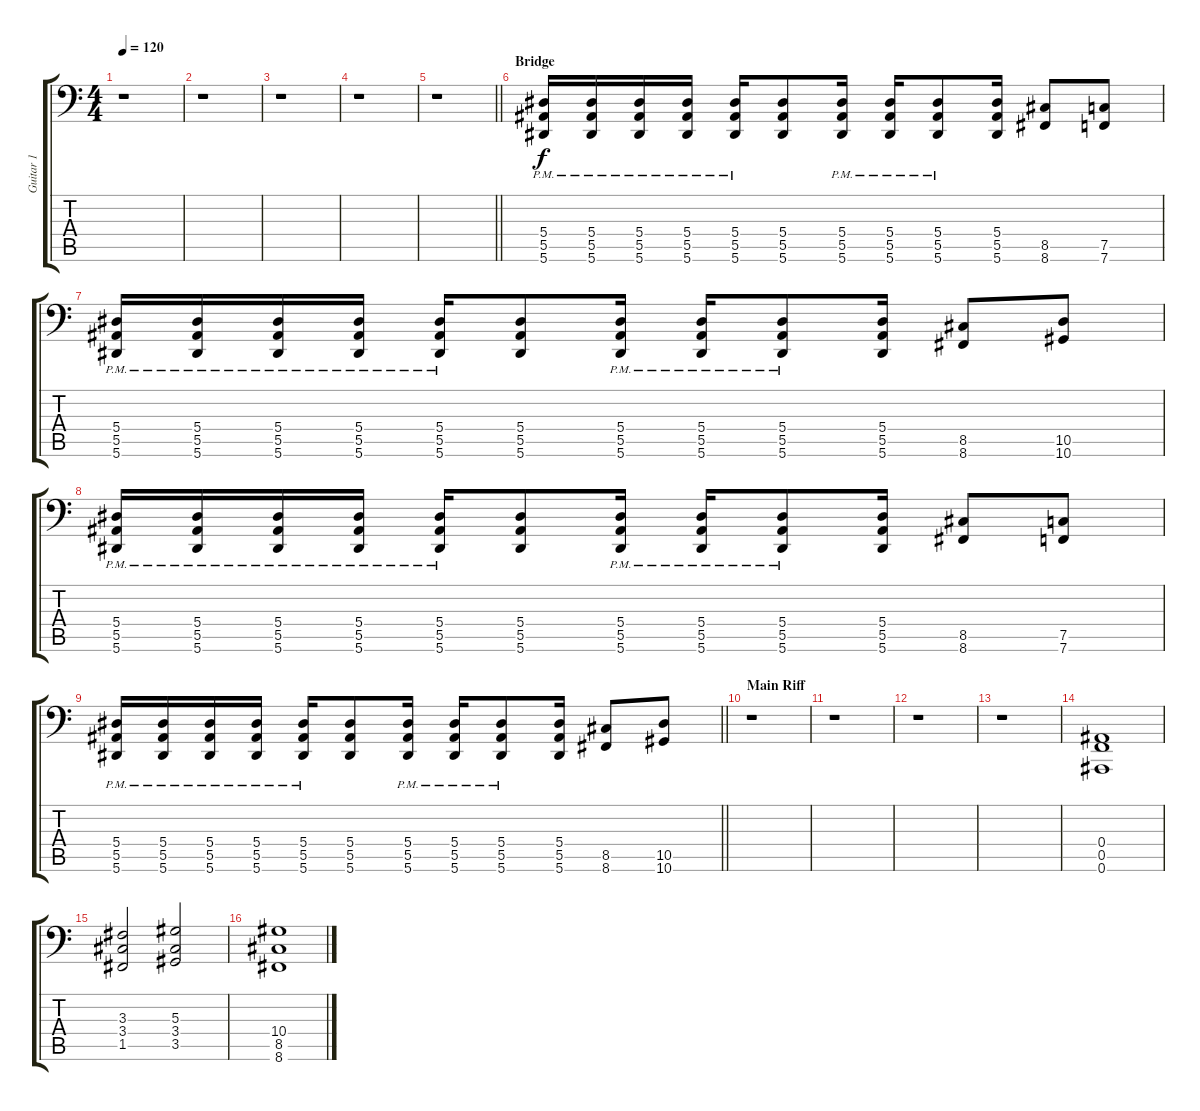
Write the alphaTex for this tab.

\track ("Guitar 1" "Guitar 1") {instrument stringensemble1}
\staff {score tabs}
\tuning (C4 G3 Eb3 Bb2 F2 Bb1) {hide}
\ts (4 4)
\tempo 120
\clef f4
\ks c
r.1{dy f} |
r.1 |
r.1 |
r.1 |
\barLineRight lightlight
r.1 |
\section ("" "Bridge")
(5.4{pm} 5.5{pm} 5.6{pm}).16 (5.4{pm} 5.5{pm} 5.6{pm}).16 (5.4{pm} 5.5{pm} 5.6{pm}).16 (5.4{pm} 5.5{pm} 5.6{pm}).16 (5.4{pm} 5.5{pm} 5.6{pm}).16 (5.4 5.5 5.6).8 (5.4{pm} 5.5{pm} 5.6{pm}).16 (5.4{pm} 5.5{pm} 5.6{pm}).16 (5.4{pm} 5.5{pm} 5.6{pm}).8 (5.4 5.5 5.6).16 (8.5 8.6).8 (7.5 7.6).8 |
(5.4{pm} 5.5{pm} 5.6{pm}).16 (5.4{pm} 5.5{pm} 5.6{pm}).16 (5.4{pm} 5.5{pm} 5.6{pm}).16 (5.4{pm} 5.5{pm} 5.6{pm}).16 (5.4{pm} 5.5{pm} 5.6{pm}).16 (5.4 5.5 5.6).8 (5.4{pm} 5.5{pm} 5.6{pm}).16 (5.4{pm} 5.5{pm} 5.6{pm}).16 (5.4{pm} 5.5{pm} 5.6{pm}).8 (5.4 5.5 5.6).16 (8.5 8.6).8 (10.5 10.6).8 |
(5.4{pm} 5.5{pm} 5.6{pm}).16 (5.4{pm} 5.5{pm} 5.6{pm}).16 (5.4{pm} 5.5{pm} 5.6{pm}).16 (5.4{pm} 5.5{pm} 5.6{pm}).16 (5.4{pm} 5.5{pm} 5.6{pm}).16 (5.4 5.5 5.6).8 (5.4{pm} 5.5{pm} 5.6{pm}).16 (5.4{pm} 5.5{pm} 5.6{pm}).16 (5.4{pm} 5.5{pm} 5.6{pm}).8 (5.4 5.5 5.6).16 (8.5 8.6).8 (7.5 7.6).8 |
\barLineRight lightlight
(5.4{pm} 5.5{pm} 5.6{pm}).16 (5.4{pm} 5.5{pm} 5.6{pm}).16 (5.4{pm} 5.5{pm} 5.6{pm}).16 (5.4{pm} 5.5{pm} 5.6{pm}).16 (5.4{pm} 5.5{pm} 5.6{pm}).16 (5.4 5.5 5.6).8 (5.4{pm} 5.5{pm} 5.6{pm}).16 (5.4{pm} 5.5{pm} 5.6{pm}).16 (5.4{pm} 5.5{pm} 5.6{pm}).8 (5.4 5.5 5.6).16 (8.5 8.6).8 (10.5 10.6).8 |
\section ("" "Main Riff")
r.1 |
r.1 |
r.1 |
r.1 |
(0.4 0.5 0.6).1 |
(3.3 3.4 1.5).2 (5.3 3.4 3.5).2 |
(10.4 8.5 8.6).1
